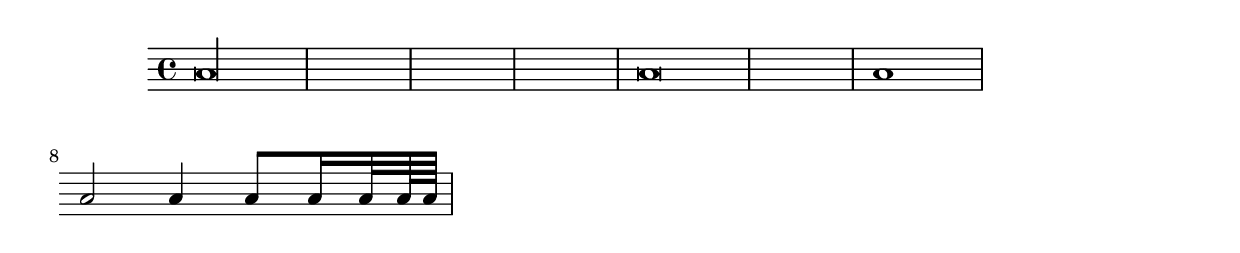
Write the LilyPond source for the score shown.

\header {

texidoc="Test automatic beamer: the last measure should have a single beam."

}

\version "1.7.18"



\paper  { raggedright = ##t } 

\score {
  \notes \relative c'' {
    a\longa a\breve  
    a1 a2 a4 a8 a16 a32 a64 a64 
  }
  \paper {
    \translator {
      \StaffContext
	\remove "Clef_engraver"
%%	\remove "Staff_symbol_engraver"
    }
  }
}

